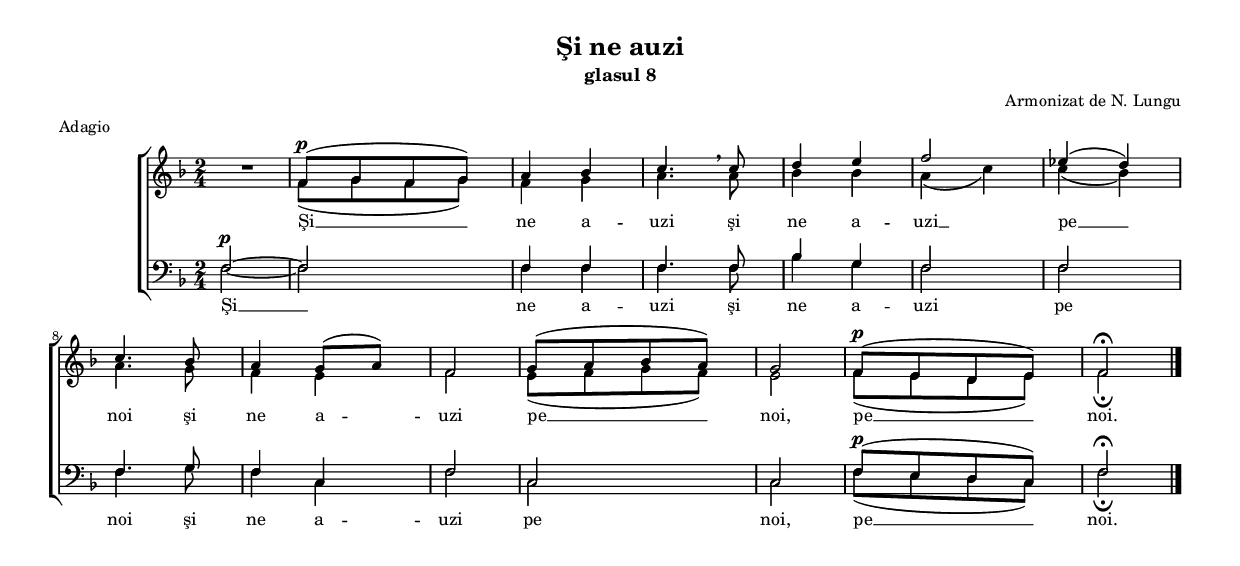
\version "2.10.10"
\include "defines.ly"
\include "preamble.ly"

\header {
  title = "Şi ne auzi"
  subtitle = "glasul 8"
  composer = "Armonizat de N. Lungu"
  meter = "Adagio"
}

global = {
  \globalPreamble
  \key f \major
  \time 2/4
}

womenWords = \lyricmode {
  Şi __ ne a -- uzi şi ne a -- uzi __ pe __ noi
  şi ne a -- uzi pe __ noi, pe __ noi.
}

menWords = \lyricmode {
  Şi __ ne a -- uzi şi ne a -- uzi pe noi
  şi ne a -- uzi pe noi, pe __ noi.
}

sopMusic = \relative {
  \oneVoice
  R2
  \voiceOne
  f8([^\p g f g)]
  a4 bes
  c4. \breathe c8
  d4 e
  f2
  es4( d)
  c4. bes8
  a4 g8( a)
  f2
  g8([ a bes a)]
  g2
  f8([^\p e d e)]
  f2\fermata \bar "|."
}

altoMusic = \relative {
  s2
  f8([ g f g)]
  f4 g
  a4. a8
  bes4 bes
  a( c)
  c( bes)
  a4. g8
  f4 e
  f2
  e8([ f g f)]
  e2
  f8([ e d e)]
  f2\fermata
}

tenorMusic = \relative {
  f,2~^\p
  f
  f4 f
  f4. f8
  bes4 g
  f2
  f
  f4. g8
  f4 c
  f2
  c
  c
  f8([^\p e d c)]
  f2\fermata
}

bassMusic = \relative {
  f,2~
  f
  f4 f
  f4. f8
  bes4 g
  f2
  f
  f4. g8
  f4 c
  f2
  c
  c
  f8([ e d c)]
  f2\fermata
}

\include "two-staves.ly"
